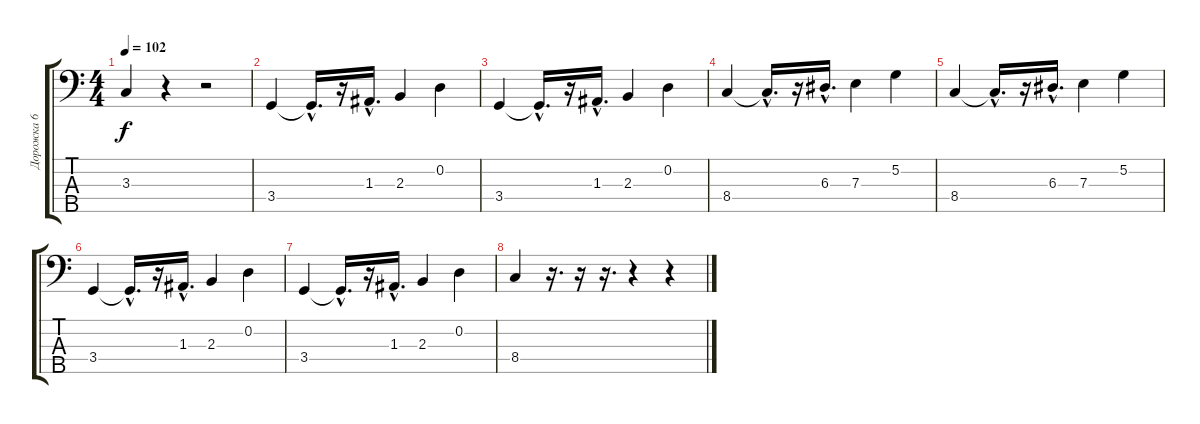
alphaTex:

\track ("Дорожка 6" "Дорожка 6") {instrument electricbassfinger}
\staff {score tabs}
\tuning (G2 D2 A1 E1 B0) {hide}
\ts (4 4)
\tempo 102
\clef f4
\ks c
3.3.4{dy f} r.4 r.2 |
3.4.4 3.4{hac t}.16{d} r.16 1.3{hac}.16{d} 2.3.4 0.2.4 |
3.4.4 3.4{hac t}.16{d} r.16 1.3{hac}.16{d} 2.3.4 0.2.4 |
8.4.4 8.4{hac t}.16{d} r.16 6.3{hac}.16{d} 7.3.4 5.2.4 |
8.4.4 8.4{hac t}.16{d} r.16 6.3{hac}.16{d} 7.3.4 5.2.4 |
3.4.4 3.4{hac t}.16{d} r.16 1.3{hac}.16{d} 2.3.4 0.2.4 |
3.4.4 3.4{hac t}.16{d} r.16 1.3{hac}.16{d} 2.3.4 0.2.4 |
8.4.4 r.16{d} r.16 r.16{d} r.4 r.4
